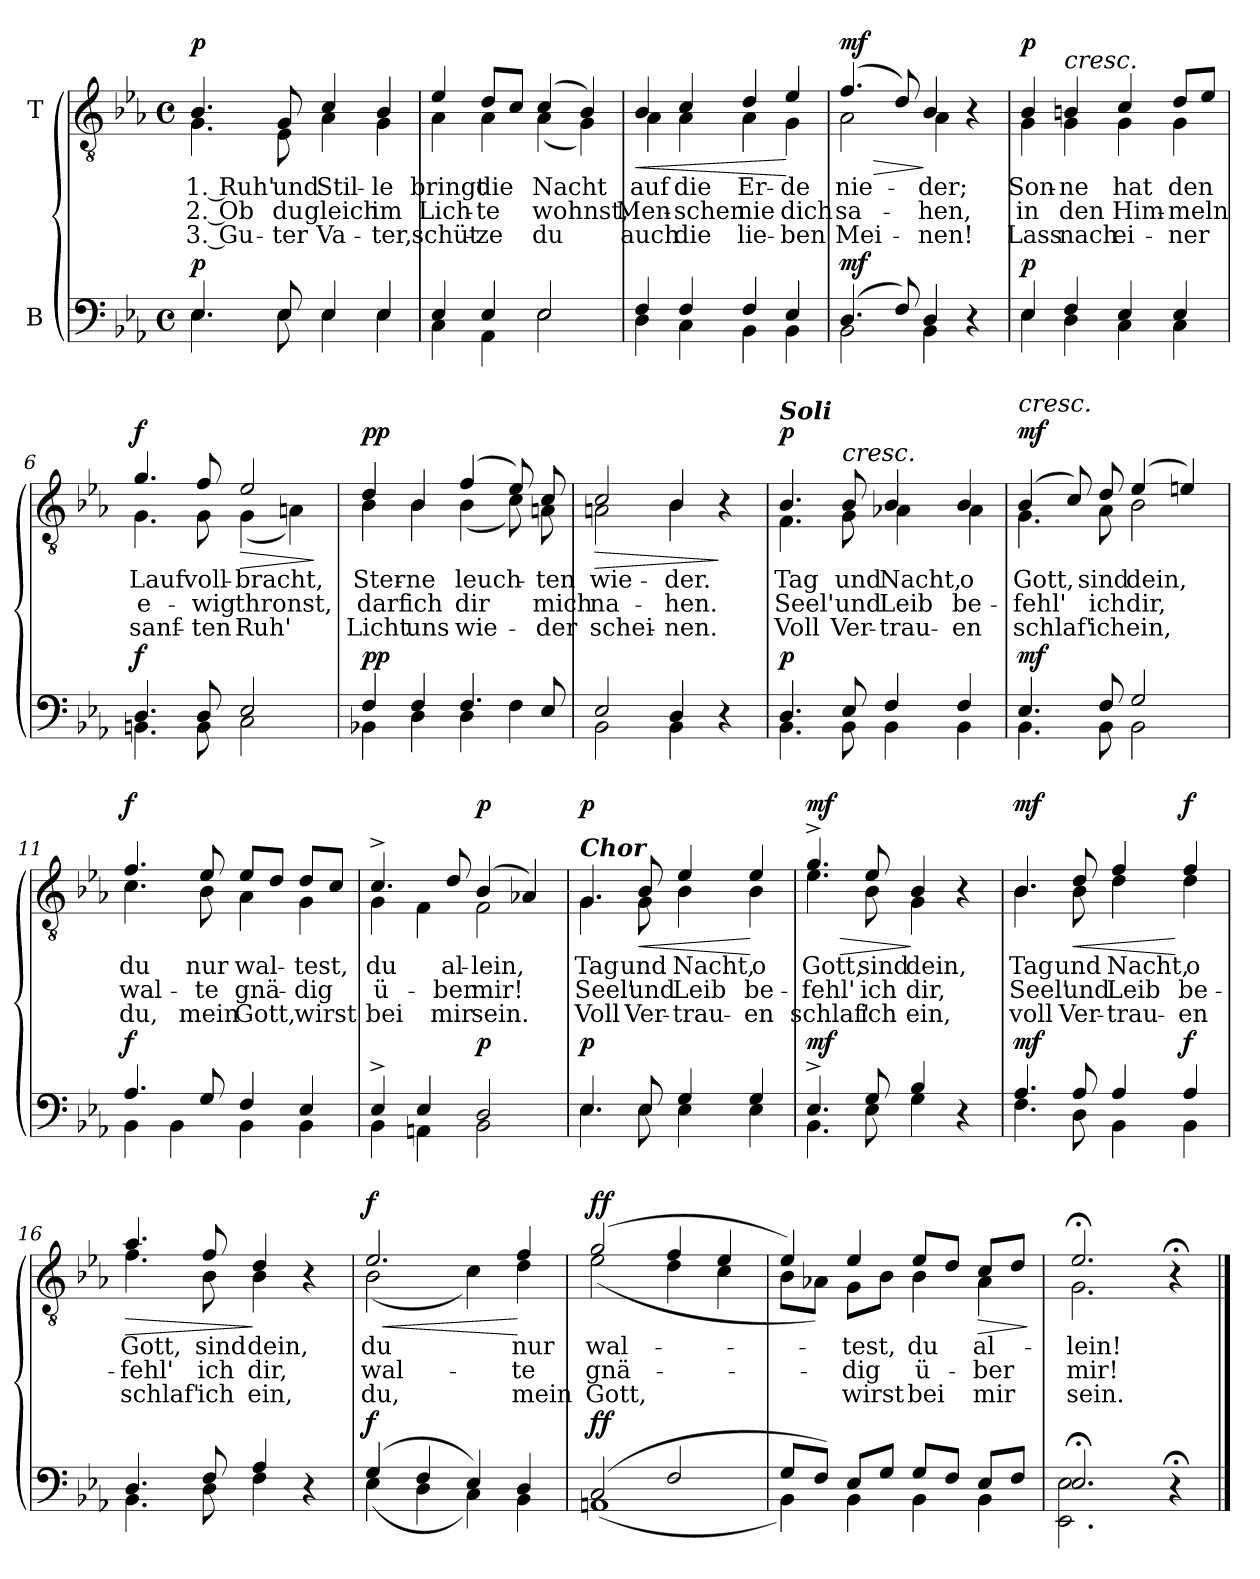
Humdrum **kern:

**kern	**dynam	**kern	**text	**text	**text	**dynam
*part2	*part2	*part1	*part1	*part1	*part1	*part1
*staff2	*staff2	*staff1	*staff1	*staff1	*staff1	*staff1
*I"B	*	*I"T	*	*	*	*
*clefF4	*	*clefGv2	*	*	*	*
*k[b-e-a-]	*	*k[b-e-a-]	*	*	*	*
*M4/4	*	*M4/4	*	*	*	*
*met(c)	*	*met(c)	*	*	*	*
=1	=1	=1	=1	=1	=1	=1
*^	*	*	*	*	*	*
!	!	!	!LO:TX:a:B:t=Mäßig	!	!	!	!
!	!	!LO:DY:a	!	!LO:LY:b	!LO:LY:b	!LO:LY:b	!LO:DY:a
*	*	*	*^	*	*	*	*
4.E-/	4.E-\	p	4.B-/	4.G\	1. Ruh'	2. Ob	3. Gu-	p
!	!	!	!	!	!LO:LY:b	!LO:LY:b	!LO:LY:b	!
8E-/	8E-\	.	8G/	8E-\	und	du	-ter	.
!	!	!	!	!	!LO:LY:b	!LO:LY:b	!LO:LY:b	!
4E-/	4E-\	.	4c/	4A-\	Stil-	gleich	Va-	.
!	!	!	!	!	!LO:LY:b	!LO:LY:b	!LO:LY:b	!
4E-/	4E-\	.	4B-/	4G\	-le	im	-ter,	.
=2	=2	=2	=2	=2	=2	=2	=2	=2
!	!	!	!	!	!LO:LY:b	!LO:LY:b	!LO:LY:b	!
4E-/	4C\	.	4e-/	4A-\	bringt	Lich-	schüt-	.
!	!	!	!	!	!LO:LY:b	!LO:LY:b	!LO:LY:b	!
4E-/	4AA-\	.	8d/L	4A-\	die	-te	-ze	.
.	.	.	8c/J	.	.	.	.	.
!	!	!	!	!	!LO:LY:b	!LO:LY:b	!LO:LY:b	!
2E-/	2E-\	.	(4c/	(4A-\	Nacht	wohnst,	du	.
.	.	.	4B-/)	4G\)	.	.	.	.
=3	=3	=3	=3	=3	=3	=3	=3	=3
!	!	!	!	!	!LO:LY:b	!LO:LY:b	!LO:LY:b	!LO:HP:b
4F/	4D\	.	4B-/	4A-\	auf	Men-	auch	<
!	!	!	!	!	!LO:LY:b	!LO:LY:b	!LO:LY:b	!
4F/	4C\	.	4c/	4A-\	die	-schen	die	.
!	!	!	!	!	!LO:LY:b	!LO:LY:b	!LO:LY:b	!
4F/	4BB-\	.	4d/	4A-\	Er-	nie	lie-	.
!	!	!	!	!	!LO:LY:b	!LO:LY:b	!LO:LY:b	!
4E-/	4BB-\	.	4e-/	4G\	-de	dich	-ben	[
=4	=4	=4	=4	=4	=4	=4	=4	=4
!	!	!LO:DY:a	!	!	!LO:LY:b	!LO:LY:b	!LO:LY:b	!LO:HP:b
!	!	!	!	!	!	!	!	!LO:DY:n=1:a
(4.D/	2BB-\	mf	(4.f/	2A-\	nie-	sa-	Mei-	> mf
8F/)	.	.	8d/)	.	.	.	.	.
!	!	!	!	!	!LO:LY:b	!LO:LY:b	!LO:LY:b	!
4D/	4BB-\	.	4B-/	4A-\	-der;	-hen,	-nen!	]
4r	4ryy	.	4r	4ryy	.	.	.	.
!!LO:LB:g=z	!!
=5	=5	=5	=5	=5	=5	=5	=5	=5
!	!	!LO:DY:a	!	!	!LO:LY:b	!LO:LY:b	!LO:LY:b	!LO:DY:a
4E-/	4E-\	p	4B-/	4G\	Son-	in	Lass	p
!	!	!	!LO:TX:a:i:t=cresc.	!	!	!	!	!
!	!	!	!	!	!LO:LY:b	!LO:LY:b	!LO:LY:b	!
4F/	4D\	.	4Bn/	4G\	-ne	den	nach	.
!	!	!	!	!	!LO:LY:b	!LO:LY:b	!LO:LY:b	!
4E-/	4C\	.	4c/	4G\	hat	Him-	ei-	.
!	!	!	!	!	!LO:LY:b	!LO:LY:b	!LO:LY:b	!
4E-/	4C\	.	8d/L	4G\	den	-meln	-ner	.
.	.	.	8e-/J	.	.	.	.	.
=6	=6	=6	=6	=6	=6	=6	=6	=6
!	!	!LO:DY:a	!	!	!LO:LY:b	!LO:LY:b	!LO:LY:b	!LO:DY:a
4.D/	4.BBn\	f	4.g/	4.G\	Lauf	e-	sanf-	f
!	!	!	!	!	!LO:LY:b	!LO:LY:b	!LO:LY:b	!
8D/	8BB\	.	8f/	8G\	voll-	-wig	-ten	.
!	!	!	!	!	!LO:LY:b	!LO:LY:b	!LO:LY:b	!LO:HP:b
2E-/	2C\	.	2e-/	(4G\	-bracht,	thronst,	Ruh'	>
.	.	.	.	4An\)	.	.	.	.
*v	*v	*	*	*	*	*	*	*
*	*	*v	*v	*	*	*	*
.	.	.	.	.	.	]
=7	=7	=7	=7	=7	=7	=7
*^	*	*	*	*	*	*
!	!	!LO:DY:a	!	!LO:LY:b	!LO:LY:b	!LO:LY:b	!LO:DY:a
*	*	*	*^	*	*	*	*
4F/	4BB-X\	pp	4d/	4B-\	Ster-	darf	Licht	pp
!	!	!	!	!	!LO:LY:b	!LO:LY:b	!LO:LY:b	!
4F/	4D\	.	4B-/	4B-\	-ne	ich	uns	.
!	!	!	!	!	!LO:LY:b	!LO:LY:b	!LO:LY:b	!
4.F/	4D\	.	(4f/	(4B-\	leuch-	dir	wie-	.
.	4F\	.	8e-/)	8c\)	.	.	.	.
!	!	!	!	!	!LO:LY:b	!LO:LY:b	!LO:LY:b	!
8E-/	.	.	8c/	8An\	-ten	mich	-der	.
=8	=8	=8	=8	=8	=8	=8	=8	=8
!	!	!	!	!	!LO:LY:b	!LO:LY:b	!LO:LY:b	!LO:HP:b
2E-/	2BB-\	.	2c/	2An\	wie-	na-	schei-	>
!	!	!	!	!	!LO:LY:b	!LO:LY:b	!LO:LY:b	!
4D/	4BB-\	.	4B-/	4B-\	-der.	-hen.	-nen.	.
4r	4ryy	.	4r	4ryy	.	.	.	]
!!LO:LB:g=z	!!
=9	=9	=9	=9	=9	=9	=9	=9	=9
!	!	!	!LO:TX:a:Bi:t=Soli	!	!	!	!	!
!	!	!LO:DY:a	!	!	!LO:LY:b	!LO:LY:b	!LO:LY:b	!LO:DY:a
4.D/	4.BB-\	p	4.B-/	4.F\	Tag	Seel'	Voll	p
!	!	!	!LO:TX:a:i:t=cresc.	!	!	!	!	!
!	!	!	!	!	!LO:LY:b	!LO:LY:b	!LO:LY:b	!
8E-/	8BB-\	.	8B-/	8G\	und	und	Ver-	.
!	!	!	!	!	!LO:LY:b	!LO:LY:b	!LO:LY:b	!
4F/	4BB-\	.	4B-/	4A-X\	Nacht,	Leib	-trau-	.
!	!	!	!	!	!LO:LY:b	!LO:LY:b	!LO:LY:b	!
4F/	4BB-\	.	4B-/	4A-\	o	be-	-en	.
=10	=10	=10	=10	=10	=10	=10	=10	=10
!	!	!	!LO:TX:a:i:t=cresc.	!	!	!	!	!
!	!	!LO:DY:a	!	!	!LO:LY:b	!LO:LY:b	!LO:LY:b	!LO:DY:a
4.E-/	4.BB-\	mf	(4B-/	4.G\	-Gott,	-fehl'	schlaf'	mf
.	.	.	8c/)	.	.	.	.	.
!	!	!	!	!	!LO:LY:b	!LO:LY:b	!LO:LY:b	!
8F/	8BB-\	.	8d/	8A-\	sind	ich	ich	.
!	!	!	!	!	!LO:LY:b	!LO:LY:b	!LO:LY:b	!
2G/	2BB-\	.	(4e-/	2B-\	dein,	dir,	ein,	.
.	.	.	4en/)	.	.	.	.	.
=11	=11	=11	=11	=11	=11	=11	=11	=11
!	!	!LO:DY:a	!	!	!LO:LY:b	!LO:LY:b	!LO:LY:b	!LO:DY:a
4.A-/	4BB-\	f	4.f/	4.c\	du	wal-	du,	f
.	4BB-\	.	.	.	.	.	.	.
!	!	!	!	!	!LO:LY:b	!LO:LY:b	!LO:LY:b	!
8G/	.	.	8e-/	8B-\	nur	-te	mein	.
!	!	!	!	!	!LO:LY:b	!LO:LY:b	!LO:LY:b	!
4F/	4BB-\	.	8e-/L	4A-\	wal-	gnä-	Gott,	.
.	.	.	8d/J	.	.	.	.	.
!	!	!	!	!	!LO:LY:b	!LO:LY:b	!LO:LY:b	!
4E-/	4BB-\	.	8d/L	4G\	-test,	-dig	wirst	.
.	.	.	8c/J	.	.	.	.	.
=12	=12	=12	=12	=12	=12	=12	=12	=12
!	!	!	!	!	!LO:LY:b	!LO:LY:b	!LO:LY:b	!
4E-^/	4BB-\	.	4.c^/	4G\	du	ü-	bei	.
4E-/	4AAn\	.	.	4F\	.	.	.	.
!	!	!	!	!	!LO:LY:b	!LO:LY:b	!LO:LY:b	!
.	.	.	8d/	.	al-	-ber	mir	.
!	!	!LO:DY:a	!	!	!LO:LY:b	!LO:LY:b	!LO:LY:b	!LO:DY:a
2D/	2BB-\	p	(4B-/	2F\	-lein,	mir!	sein.	p
.	.	.	4A-X/)	.	.	.	.	.
!!LO:LB:g=z	!!
=13	=13	=13	=13	=13	=13	=13	=13	=13
!	!	!	!LO:TX:a:Bi:t=Chor	!	!	!	!	!
!	!	!LO:DY:a	!	!	!LO:LY:b	!LO:LY:b	!LO:LY:b	!LO:DY:a
4.E-/	4.E-\	p	4.G/	4.G\	Tag	Seel'	Voll	p
!	!	!	!	!	!LO:LY:b	!LO:LY:b	!LO:LY:b	!LO:HP:b
8E-/	8E-\	.	8B-/	8G\	und	und	Ver-	<
!	!	!	!	!	!LO:LY:b	!LO:LY:b	!LO:LY:b	!
4G/	4E-\	.	4e-/	4B-\	Nacht,	Leib	-trau-	.
!	!	!	!	!	!LO:LY:b	!LO:LY:b	!LO:LY:b	!
4G/	4E-\	.	4e-/	4B-\	o	be-	-en	[
=14	=14	=14	=14	=14	=14	=14	=14	=14
!	!	!LO:DY:a	!	!	!LO:LY:b	!LO:LY:b	!LO:LY:b	!LO:HP:b
!	!	!	!	!	!	!	!	!LO:DY:n=1:a
4.E-^/	4.BB-\	mf	4.g^/	4.e-\	Gott,	-fehl'	schlaf'	> mf
!	!	!	!	!	!LO:LY:b	!LO:LY:b	!LO:LY:b	!
8G/	8E-\	.	8e-/	8B-\	sind	ich	ich	.
!	!	!	!	!	!LO:LY:b	!LO:LY:b	!LO:LY:b	!
4B-/	4G\	.	4B-/	4G\	dein,	dir,	ein,	]
4r	4ryy	.	4r	4ryy	.	.	.	.
=15	=15	=15	=15	=15	=15	=15	=15	=15
!	!	!LO:DY:a	!	!	!LO:LY:b	!LO:LY:b	!LO:LY:b	!LO:DY:a
4.A-/	4.F\	mf	4.B-/	4.B-\	Tag	Seel'	voll	mf
!	!	!	!	!	!LO:LY:b	!LO:LY:b	!LO:LY:b	!LO:HP:b
8A-/	8D\	.	8d/	8B-\	und	und	Ver-	<
!	!	!	!	!	!LO:LY:b	!LO:LY:b	!LO:LY:b	!
4A-/	4BB-\	.	4f/	4d\	Nacht,	Leib	-trau-	.
!	!	!LO:DY:a	!	!	!LO:LY:b	!LO:LY:b	!LO:LY:b	!LO:DY:n=1:a
4A-/	4BB-\	f	4f/	4d\	o	be-	-en	[ f
=16	=16	=16	=16	=16	=16	=16	=16	=16
!	!	!	!	!	!LO:LY:b	!LO:LY:b	!LO:LY:b	!LO:HP:b
4.D/	4.BB-\	.	4.a-/	4.f\	Gott,	-fehl'	schlaf'	>
!	!	!	!	!	!LO:LY:b	!LO:LY:b	!LO:LY:b	!
8F/	8D\	.	8f/	8B-\	sind	ich	ich	.
!	!	!	!	!	!LO:LY:b	!LO:LY:b	!LO:LY:b	!
4A-/	4F\	.	4d/	4B-\	dein,	dir,	ein,	]
4r	4ryy	.	4r	4ryy	.	.	.	.
!!LO:LB:g=z	!!
=17	=17	=17	=17	=17	=17	=17	=17	=17
!	!	!LO:DY:a	!	!	!LO:LY:b	!LO:LY:b	!LO:LY:b	!LO:HP:b
!	!	!	!	!	!	!	!	!LO:DY:n=1:a
(4G/	(4E-\	f	2.e-/	(2B-\	du	wal-	du,	< f
4F/	4D\	.	.	.	.	.	.	.
4E-/)	4C\)	.	.	4c\)	.	.	.	.
!	!	!	!	!	!LO:LY:b	!LO:LY:b	!LO:LY:b	!
4D/	4BB-\	.	4f/	4d\	nur	-te	mein	[
=18	=18	=18	=18	=18	=18	=18	=18	=18
!	!	!LO:DY:a	!	!	!LO:LY:b	!LO:LY:b	!LO:LY:b	!LO:DY:a
(2C/	(1AAn	ff	(2g/	(2e-\	wal-	gnä-	Gott,	ff
2F/	.	.	4f/	4d\	.	.	.	.
.	.	.	4e-/	4c\	.	.	.	.
=19	=19	=19	=19	=19	=19	=19	=19	=19
8G/L	4BB-\)	.	4e-/)	8B-\L	.	.	.	.
8F/J)	.	.	.	8A-X\J)	.	.	.	.
!	!	!	!	!	!LO:LY:b	!LO:LY:b	!LO:LY:b	!
8E-/L	4BB-\	.	4e-/	8G\L	-test,	-dig	wirst	.
8G/J	.	.	.	8B-\J	.	.	.	.
!	!	!	!	!	!LO:LY:b	!LO:LY:b	!LO:LY:b	!
8G/L	4BB-\	.	8e-/L	4B-\	du	ü-	bei	.
8F/J	.	.	8d/J	.	.	.	.	.
!	!	!	!	!	!LO:LY:b	!LO:LY:b	!LO:LY:b	!LO:HP:b
8E-/L	4BB-\	.	8c/L	4A-\	al-	-ber	mir	>
8F/J	.	.	8d/J	.	.	.	.	.
*v	*v	*	*	*	*	*	*	*
*	*	*v	*v	*	*	*	*
.	.	.	.	.	.	]
=20	=20	=20	=20	=20	=20	=20
*^	*	*	*	*	*	*
!	!	!	!	!LO:LY:b	!LO:LY:b	!LO:LY:b	!
*	*	*	*^	*	*	*	*
2.E-;</	2.EE-\ 2.E-\	.	2.e-;</	2.G\	-lein!	mir!	sein.	.
4r;<	4ryy	.	4r;<	4ryy	.	.	.	.
*v	*v	*	*	*	*	*	*	*
*	*	*v	*v	*	*	*	*
==	==	==	==	==	==	==
*-	*-	*-	*-	*-	*-	*-
